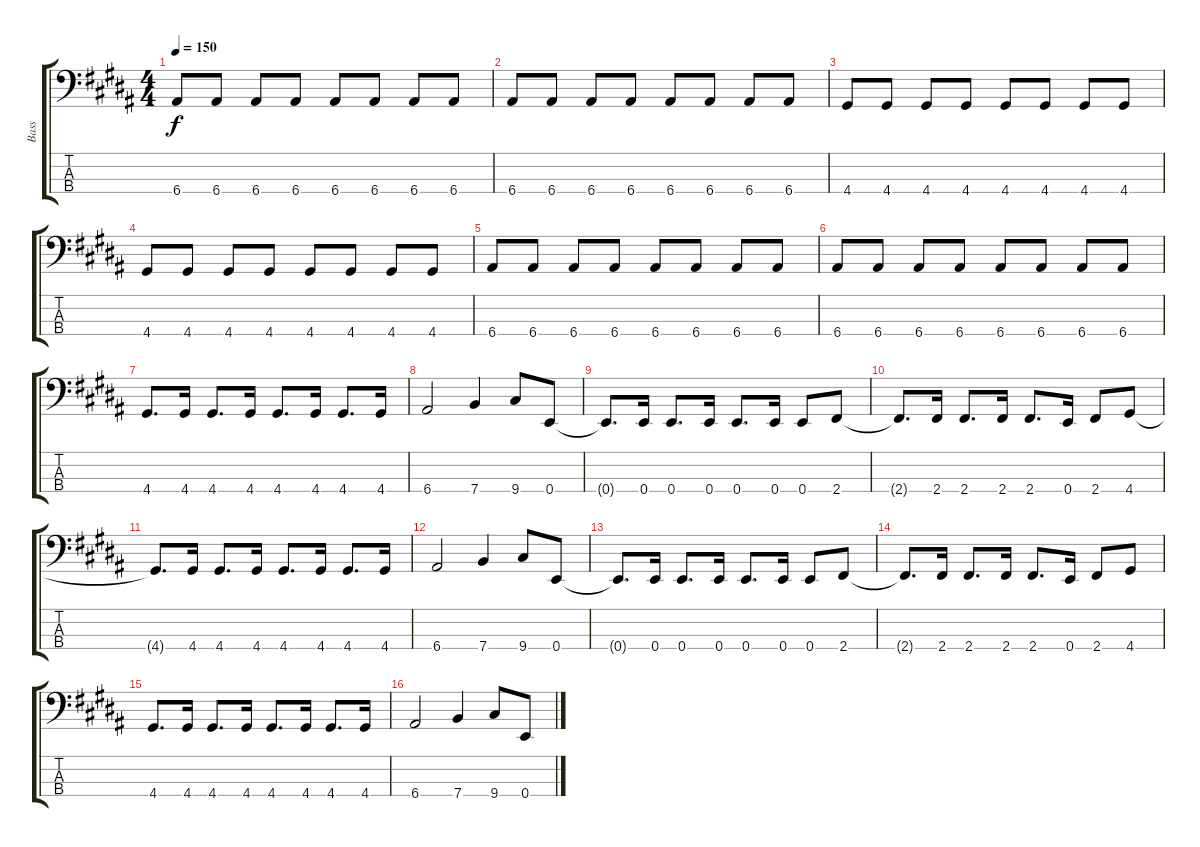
\track ("Bass" "Bass") {instrument electricbassfinger}
\staff {score tabs}
\tuning (G2 D2 A1 E1) {hide}
\ts (4 4)
\tempo 150
\clef f4
\ks g#minor
6.4.8{dy f} 6.4.8 6.4.8 6.4.8 6.4.8 6.4.8 6.4.8 6.4.8 |
6.4.8 6.4.8 6.4.8 6.4.8 6.4.8 6.4.8 6.4.8 6.4.8 |
\ks b
4.4.8 4.4.8 4.4.8 4.4.8 4.4.8 4.4.8 4.4.8 4.4.8 |
\ks g#minor
4.4.8 4.4.8 4.4.8 4.4.8 4.4.8 4.4.8 4.4.8 4.4.8 |
6.4.8 6.4.8 6.4.8 6.4.8 6.4.8 6.4.8 6.4.8 6.4.8 |
6.4.8 6.4.8 6.4.8 6.4.8 6.4.8 6.4.8 6.4.8 6.4.8 |
\ks b
4.4.8{d} 4.4.16 4.4.8{d} 4.4.16 4.4.8{d} 4.4.16 4.4.8{d} 4.4.16 |
\ks g#minor
6.4.2 7.4.4 9.4.8 0.4.8 |
0.4{t}.8{d} 0.4.16 0.4.8{d} 0.4.16 0.4.8{d} 0.4.16 0.4.8 2.4.8 |
2.4{t}.8{d} 2.4.16 2.4.8{d} 2.4.16 2.4.8{d} 0.4.16 2.4.8 4.4.8 |
\ks b
4.4{t}.8{d} 4.4.16 4.4.8{d} 4.4.16 4.4.8{d} 4.4.16 4.4.8{d} 4.4.16 |
\ks g#minor
6.4.2 7.4.4 9.4.8 0.4.8 |
0.4{t}.8{d} 0.4.16 0.4.8{d} 0.4.16 0.4.8{d} 0.4.16 0.4.8 2.4.8 |
2.4{t}.8{d} 2.4.16 2.4.8{d} 2.4.16 2.4.8{d} 0.4.16 2.4.8 4.4.8 |
\ks b
4.4.8{d} 4.4.16 4.4.8{d} 4.4.16 4.4.8{d} 4.4.16 4.4.8{d} 4.4.16 |
\ks g#minor
6.4.2 7.4.4 9.4.8 0.4.8
